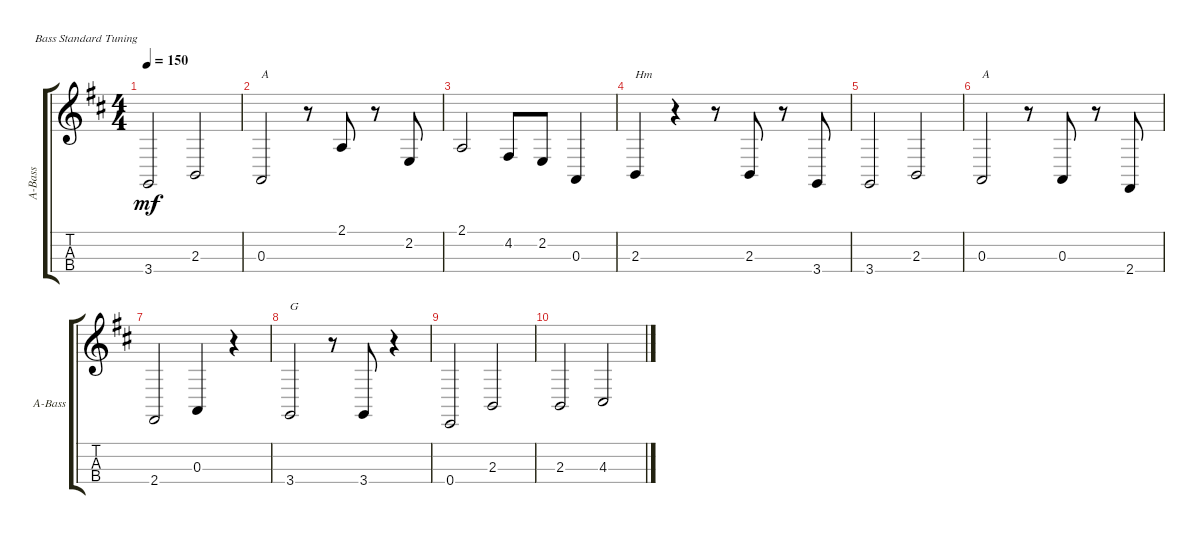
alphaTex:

\defaultSystemsLayout 4
\bracketExtendMode groupsimilarinstruments
\singleTrackTrackNamePolicy allsystems
\multiTrackTrackNamePolicy allsystems
\otherSystemsTrackNameOrientation horizontal
\track ("Acoustic Bass" "A-Bass") {instrument acousticbass}
\staff {score tabs}
\tuning (G2 D2 A1 E1)
\ts (4 4)
\tempo 150
\clef g2
\ks d
3.4.2{dy mf} 2.3.2 |
0.3.2{txt "A"} r.8 2.1.8 r.8 2.2.8 |
2.1.2 4.2.8 2.2.8 0.3.4 |
2.3.4{txt "Hm"} r.4 r.8 2.3.8 r.8 3.4.8 |
3.4.2 2.3.2 |
0.3.2{txt "A"} r.8 0.3.8 r.8 2.4.8 |
2.4.2 0.3.4 r.4 |
3.4.2{txt "G"} r.8 3.4.8 r.4 |
0.4.2 2.3.2 |
2.3.2 4.3.2
